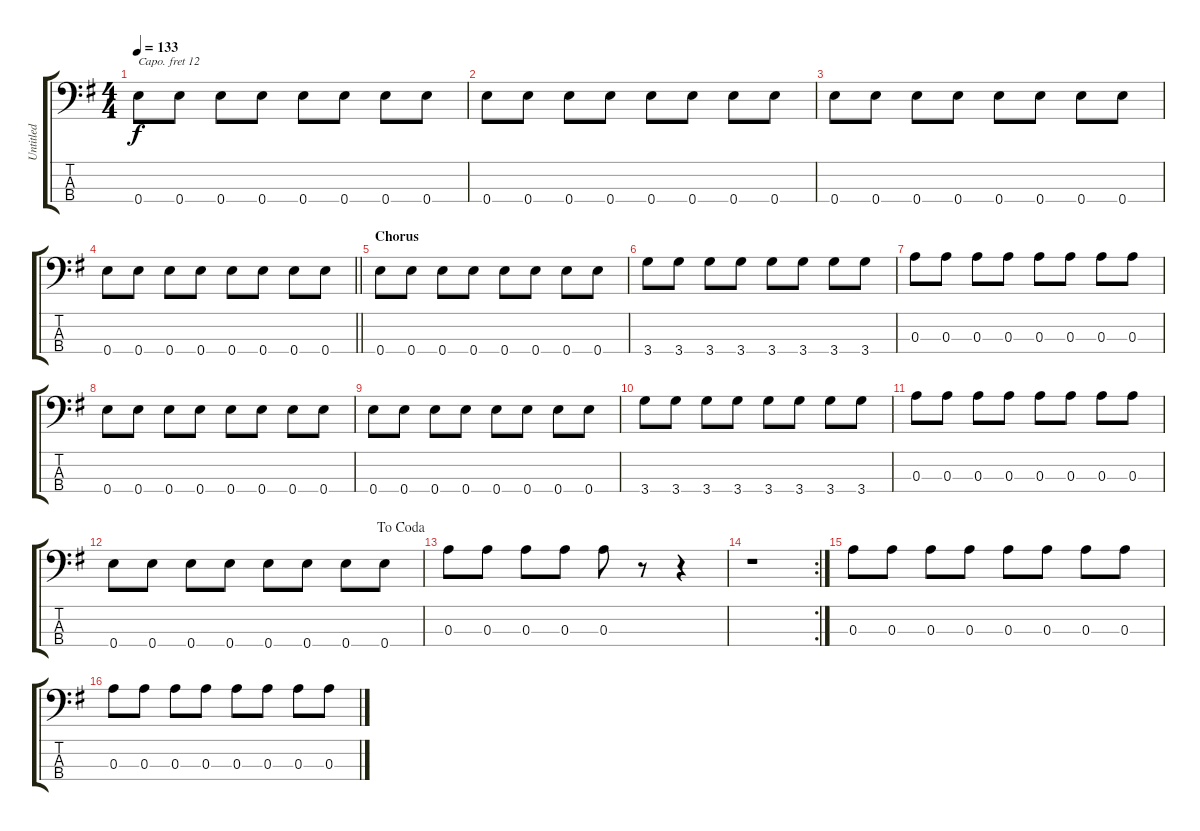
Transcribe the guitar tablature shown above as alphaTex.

\track ("Untitled" "Untitled") {instrument overdrivenguitar}
\staff {score tabs}
\capo 12
\tuning (G2 D2 A1 E1) {hide}
\ts (4 4)
\tempo 133
\clef f4
\ks g
0.4.8{dy f} 0.4.8 0.4.8 0.4.8 0.4.8 0.4.8 0.4.8 0.4.8 |
0.4.8 0.4.8 0.4.8 0.4.8 0.4.8 0.4.8 0.4.8 0.4.8 |
0.4.8 0.4.8 0.4.8 0.4.8 0.4.8 0.4.8 0.4.8 0.4.8 |
\barLineRight lightlight
0.4.8 0.4.8 0.4.8 0.4.8 0.4.8 0.4.8 0.4.8 0.4.8 |
\section ("" "Chorus")
0.4.8 0.4.8 0.4.8 0.4.8 0.4.8 0.4.8 0.4.8 0.4.8 |
3.4.8 3.4.8 3.4.8 3.4.8 3.4.8 3.4.8 3.4.8 3.4.8 |
0.3.8 0.3.8 0.3.8 0.3.8 0.3.8 0.3.8 0.3.8 0.3.8 |
0.4.8 0.4.8 0.4.8 0.4.8 0.4.8 0.4.8 0.4.8 0.4.8 |
0.4.8 0.4.8 0.4.8 0.4.8 0.4.8 0.4.8 0.4.8 0.4.8 |
3.4.8 3.4.8 3.4.8 3.4.8 3.4.8 3.4.8 3.4.8 3.4.8 |
0.3.8 0.3.8 0.3.8 0.3.8 0.3.8 0.3.8 0.3.8 0.3.8 |
\jump dacoda
0.4.8 0.4.8 0.4.8 0.4.8 0.4.8 0.4.8 0.4.8 0.4.8 |
0.3.8 0.3.8 0.3.8 0.3.8 0.3.8 r.8 r.4 |
\rc 2
r.1 |
0.3.8 0.3.8 0.3.8 0.3.8 0.3.8 0.3.8 0.3.8 0.3.8 |
0.3.8 0.3.8 0.3.8 0.3.8 0.3.8 0.3.8 0.3.8 0.3.8
